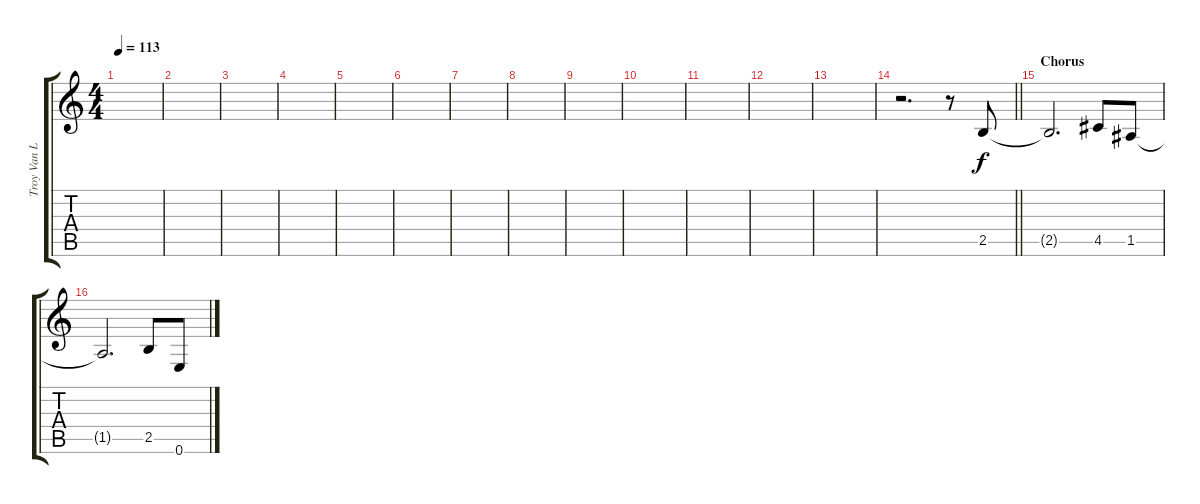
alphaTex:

\track ("Troy Van Leeuwen (Guitar)" "Troy Van L") {instrument electricguitarclean}
\staff {score tabs}
\tuning (E4 B3 G3 D3 A2 E2) {hide}
\ts (4 4)
\tempo 113
\clef g2
\ks c
|
|
|
|
|
|
|
|
|
|
|
|
|
\barLineRight lightlight
r.2{d} r.8 2.5.8{dy f instrument distortionguitar} |
\section ("" "Chorus")
2.5{t}.2{d volume 6} 4.5.8{volume 15} 1.5.8 |
1.5{t}.2{d volume 6} 2.5.8{volume 15} 0.6.8
